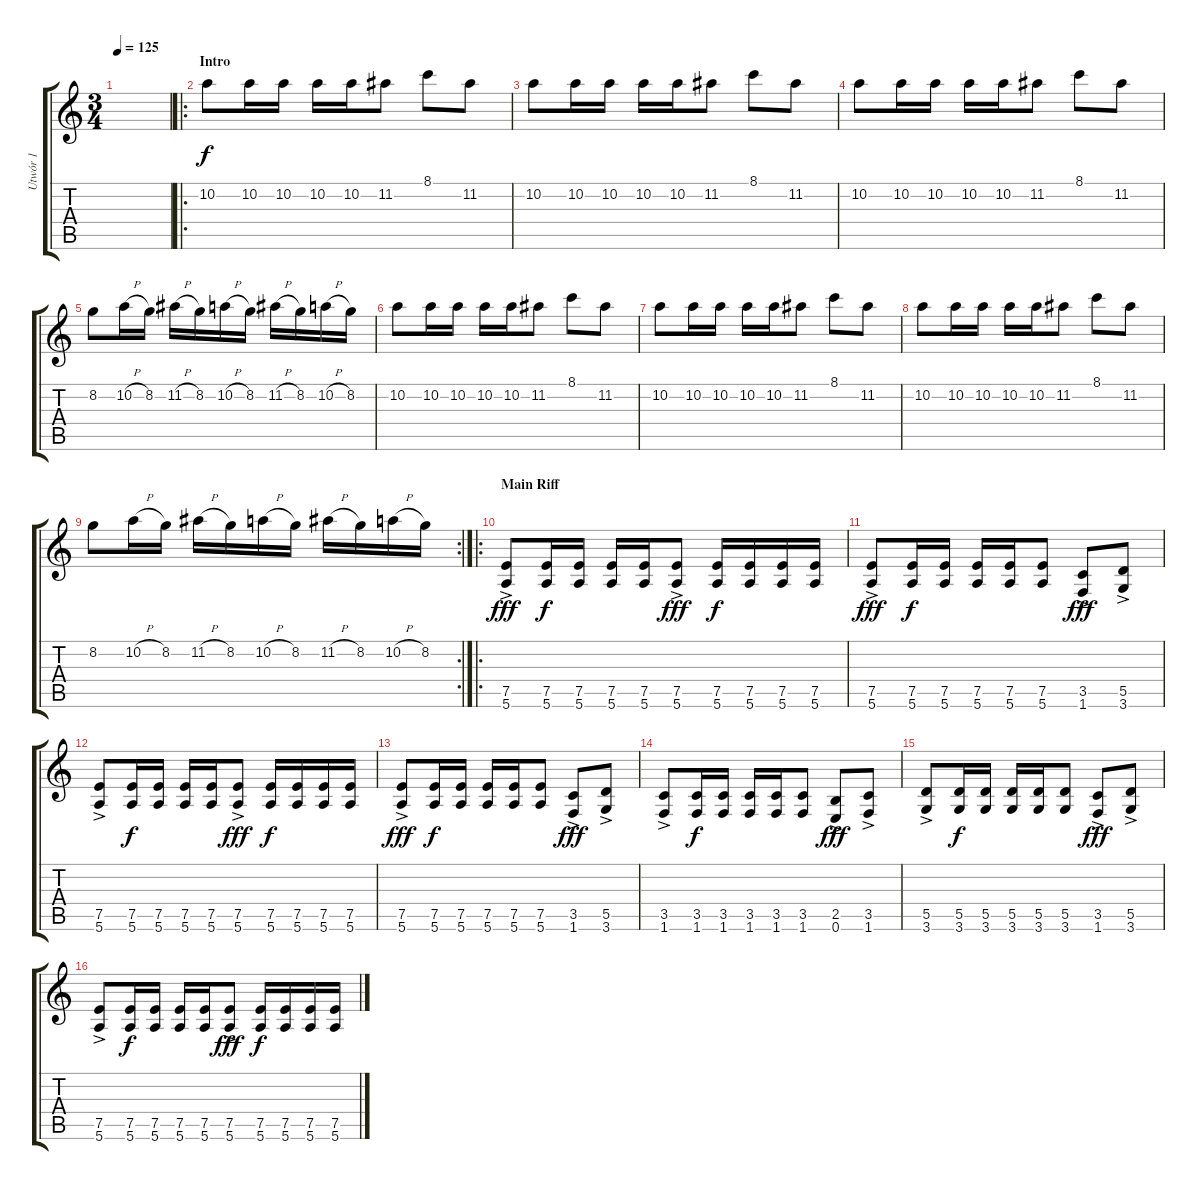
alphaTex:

\track ("Utwór 1" "Utwór 1") {instrument distortionguitar}
\staff {score tabs}
\tuning (E4 B3 G3 D3 A2 E2) {hide}
\ts (3 4)
\tempo 125
\clef g2
\ks c
|
\ro
\section ("" "Intro")
10.2.8 10.2.16 10.2.16 10.2.16 10.2.16 11.2.8 8.1.8 11.2.8 |
10.2.8 10.2.16 10.2.16 10.2.16 10.2.16 11.2.8 8.1.8 11.2.8 |
10.2.8 10.2.16 10.2.16 10.2.16 10.2.16 11.2.8 8.1.8 11.2.8 |
8.2.8 10.2{h}.16 8.2.16 11.2{h}.16 8.2.16 10.2{h}.16 8.2.16 11.2{h}.16 8.2.16 10.2{h}.16 8.2.16 |
10.2.8 10.2.16 10.2.16 10.2.16 10.2.16 11.2.8 8.1.8 11.2.8 |
10.2.8 10.2.16 10.2.16 10.2.16 10.2.16 11.2.8 8.1.8 11.2.8 |
10.2.8 10.2.16 10.2.16 10.2.16 10.2.16 11.2.8 8.1.8 11.2.8 |
\rc 2
8.2.8 10.2{h}.16 8.2.16 11.2{h}.16 8.2.16 10.2{h}.16 8.2.16 11.2{h}.16 8.2.16 10.2{h}.16 8.2.16 |
\ro
\section ("" "Main Riff")
(7.5{ac} 5.6).8{dy fff} (7.5 5.6).16{dy f} (7.5 5.6).16 (7.5 5.6).16 (7.5 5.6).16 (7.5{ac} 5.6).8{dy fff} (7.5 5.6).16{dy f} (7.5 5.6).16 (7.5 5.6).16 (7.5 5.6).16 |
(7.5{ac} 5.6).8{dy fff} (7.5 5.6).16{dy f} (7.5 5.6).16 (7.5 5.6).16 (7.5 5.6).16 (7.5 5.6).8 (3.5 1.6{ac}).8{dy fff} (5.5 3.6{ac}).8 |
(7.5{ac} 5.6).8 (7.5 5.6).16{dy f} (7.5 5.6).16 (7.5 5.6).16 (7.5 5.6).16 (7.5{ac} 5.6).8{dy fff} (7.5 5.6).16{dy f} (7.5 5.6).16 (7.5 5.6).16 (7.5 5.6).16 |
(7.5{ac} 5.6).8{dy fff} (7.5 5.6).16{dy f} (7.5 5.6).16 (7.5 5.6).16 (7.5 5.6).16 (7.5 5.6).8 (3.5 1.6{ac}).8{dy fff} (5.5 3.6{ac}).8 |
(3.5{ac} 1.6).8 (3.5 1.6).16{dy f} (3.5 1.6).16 (3.5 1.6).16 (3.5 1.6).16 (3.5 1.6).8 (2.5{ac} 0.6).8{dy fff} (3.5{ac} 1.6).8 |
(5.5{ac} 3.6).8 (5.5 3.6).16{dy f} (5.5 3.6).16 (5.5 3.6).16 (5.5 3.6).16 (5.5 3.6).8 (3.5{ac} 1.6).8{dy fff} (5.5{ac} 3.6).8 |
(7.5{ac} 5.6).8 (7.5 5.6).16{dy f} (7.5 5.6).16 (7.5 5.6).16 (7.5 5.6).16 (7.5{ac} 5.6).8{dy fff} (7.5 5.6).16{dy f} (7.5 5.6).16 (7.5 5.6).16 (7.5 5.6).16
